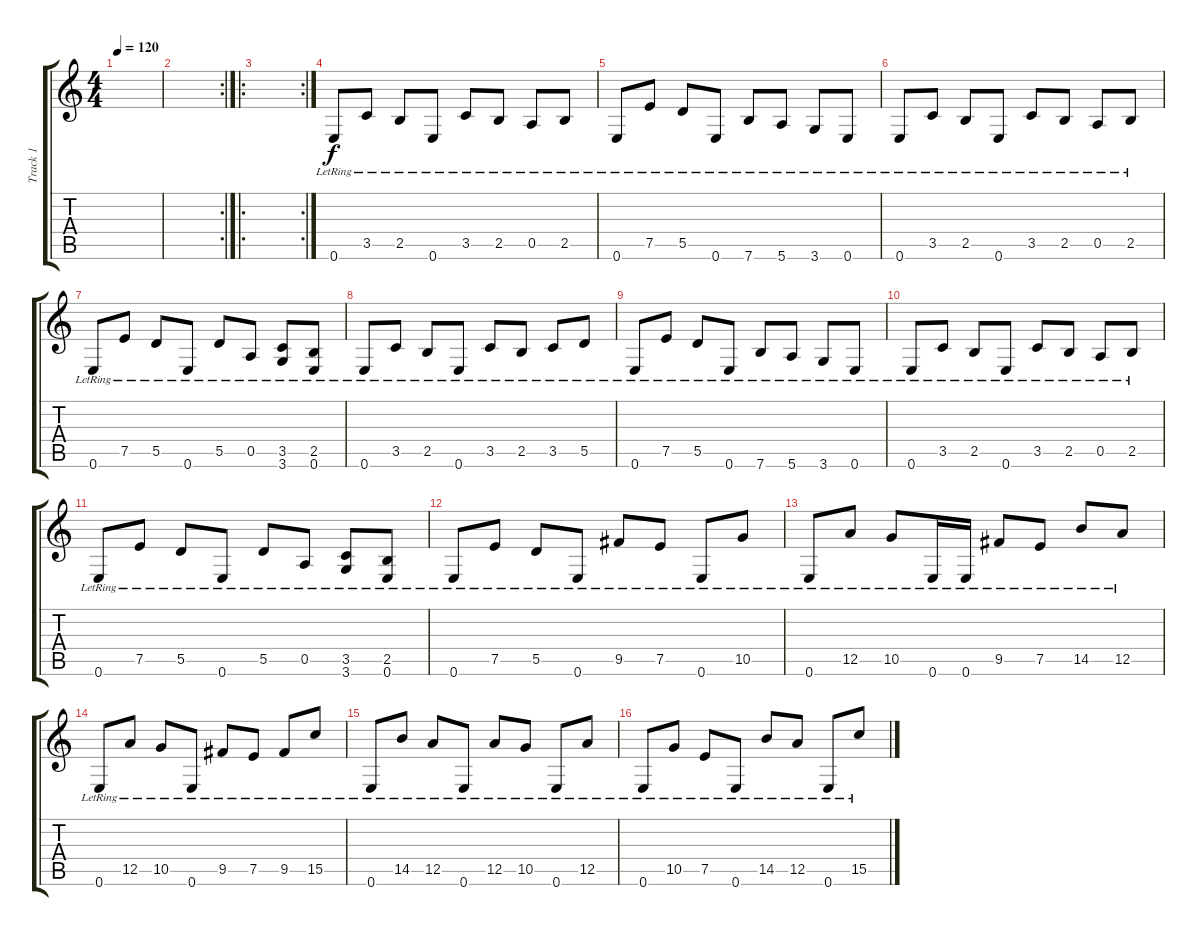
\track ("Track 1" "Track 1") {instrument acousticguitarnylon}
\staff {score tabs}
\tuning (E4 B3 G3 D3 A2 E2) {hide}
\ts (4 4)
\tempo 120
\clef g2
\ks c
|
\rc 2
|
\ro
\rc 2
|
0.6{lr}.8 3.5{lr}.8 2.5{lr}.8 0.6{lr}.8 3.5{lr}.8 2.5{lr}.8 0.5{lr}.8 2.5{lr}.8 |
0.6{lr}.8 7.5{lr}.8 5.5{lr}.8 0.6{lr}.8 7.6{lr}.8 5.6{lr}.8 3.6{lr}.8 0.6{lr}.8 |
0.6{lr}.8 3.5{lr}.8 2.5{lr}.8 0.6{lr}.8 3.5{lr}.8 2.5{lr}.8 0.5{lr}.8 2.5{lr}.8 |
0.6{lr}.8 7.5{lr}.8 5.5{lr}.8 0.6{lr}.8 5.5{lr}.8 0.5{lr}.8 (3.5{lr} 3.6{lr}).8 (2.5{lr} 0.6{lr}).8 |
0.6{lr}.8 3.5{lr}.8 2.5{lr}.8 0.6{lr}.8 3.5{lr}.8 2.5{lr}.8 3.5{lr}.8 5.5{lr}.8 |
0.6{lr}.8 7.5{lr}.8 5.5{lr}.8 0.6{lr}.8 7.6{lr}.8 5.6{lr}.8 3.6{lr}.8 0.6{lr}.8 |
0.6{lr}.8 3.5{lr}.8 2.5{lr}.8 0.6{lr}.8 3.5{lr}.8 2.5{lr}.8 0.5{lr}.8 2.5{lr}.8 |
0.6{lr}.8 7.5{lr}.8 5.5{lr}.8 0.6{lr}.8 5.5{lr}.8 0.5{lr}.8 (3.5{lr} 3.6{lr}).8 (2.5{lr} 0.6{lr}).8 |
0.6{lr}.8 7.5{lr}.8 5.5{lr}.8 0.6{lr}.8 9.5{lr}.8 7.5{lr}.8 0.6{lr}.8 10.5{lr}.8 |
0.6{lr}.8 12.5{lr}.8 10.5{lr}.8 0.6{lr}.16 0.6{lr}.16 9.5{lr}.8 7.5{lr}.8 14.5{lr}.8 12.5{lr}.8 |
0.6{lr}.8 12.5{lr}.8 10.5{lr}.8 0.6{lr}.8 9.5{lr}.8 7.5{lr}.8 9.5{lr}.8 15.5{lr}.8 |
0.6{lr}.8 14.5{lr}.8 12.5{lr}.8 0.6{lr}.8 12.5{lr}.8 10.5{lr}.8 0.6{lr}.8 12.5{lr}.8 |
0.6{lr}.8 10.5{lr}.8 7.5{lr}.8 0.6{lr}.8 14.5{lr}.8 12.5{lr}.8 0.6{lr}.8 15.5{lr}.8
